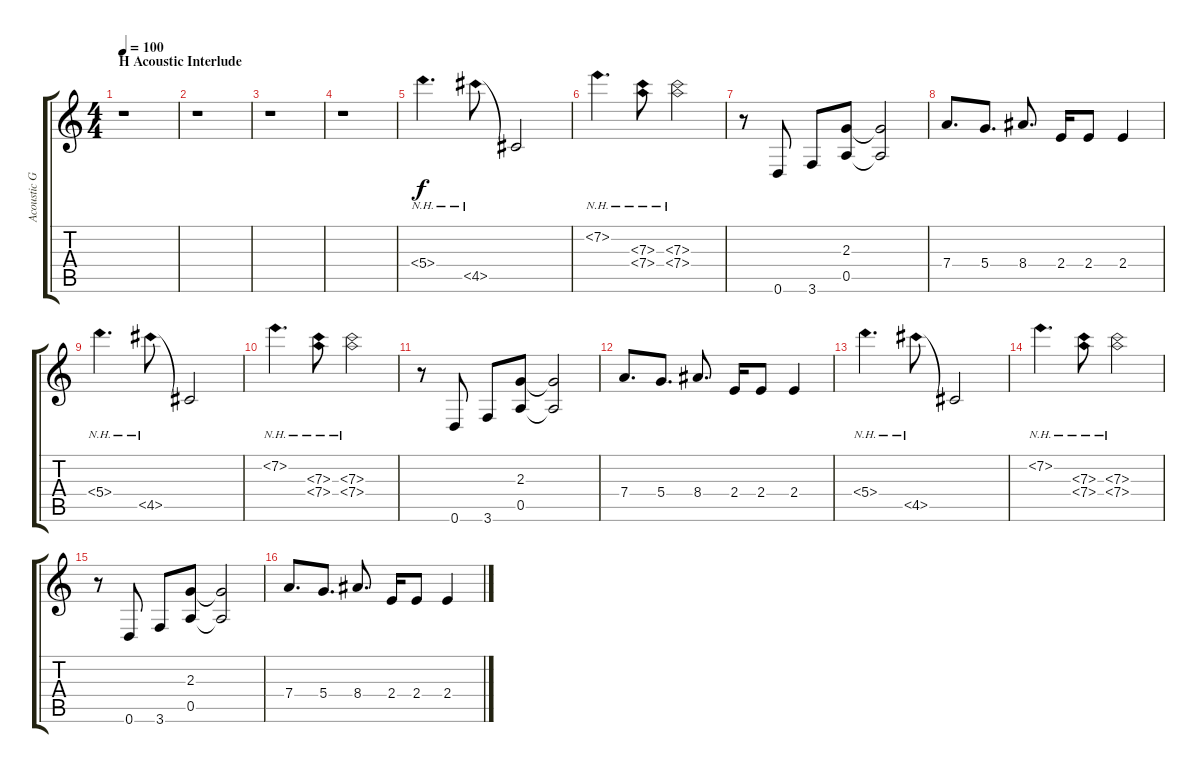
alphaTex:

\track ("Acoustic Guitar" "Acoustic G") {instrument acousticguitarsteel}
\staff {score tabs}
\tuning (E4 A3 F3 D3 A2 D2) {hide}
\ts (4 4)
\section ("" "H Acoustic Interlude")
\tempo 100
\clef g2
\ks c
r.1{dy f} |
r.1 |
r.1 |
r.1 |
5.4{nh}.4{d} 4.5{nh}.8 4.5{t}.2 |
7.2{nh}.4{d} (7.3{nh} 7.4{nh}).8 (7.3{nh} 7.4{nh}).2 |
r.8 0.6.8 3.6.8 (2.3 0.5).8 (2.3{t} 0.5{t}).2 |
7.4.8{d} 5.4.8{d} 8.4.8{d} 2.4.16 2.4.8 2.4.4 |
5.4{nh}.4{d} 4.5{nh}.8 4.5{t}.2 |
7.2{nh}.4{d} (7.3{nh} 7.4{nh}).8 (7.3{nh} 7.4{nh}).2 |
r.8 0.6.8 3.6.8 (2.3 0.5).8 (2.3{t} 0.5{t}).2 |
7.4.8{d} 5.4.8{d} 8.4.8{d} 2.4.16 2.4.8 2.4.4 |
5.4{nh}.4{d} 4.5{nh}.8 4.5{t}.2 |
7.2{nh}.4{d} (7.3{nh} 7.4{nh}).8 (7.3{nh} 7.4{nh}).2 |
r.8 0.6.8 3.6.8 (2.3 0.5).8 (2.3{t} 0.5{t}).2 |
7.4.8{d} 5.4.8{d} 8.4.8{d} 2.4.16 2.4.8 2.4.4
